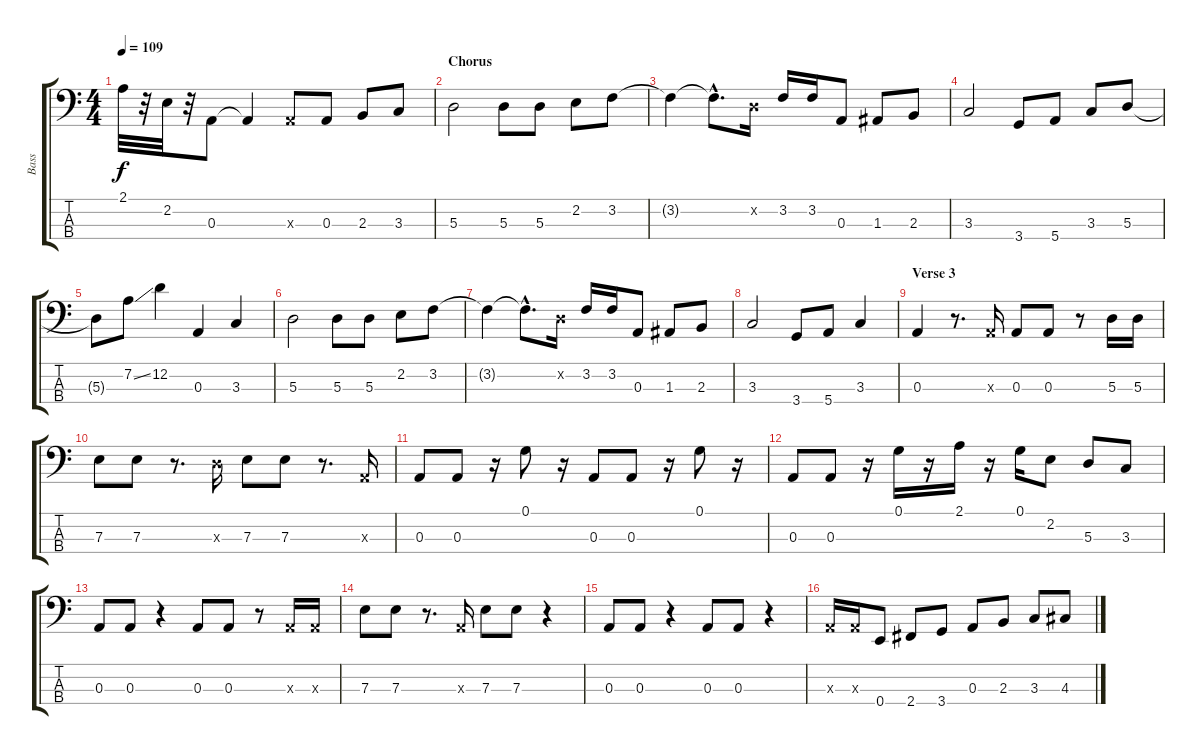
\track ("Bass" "Bass") {instrument electricbassfinger}
\staff {score tabs}
\tuning (G2 D2 A1 E1) {hide}
\ts (4 4)
\tempo 109
\clef f4
\ks c
2.1.32{dy f} r.32 2.2.32 r.32 0.3.8 0.3{t}.4 0.3{x}.8 0.3.8 2.3.8 3.3.8 |
\section ("" "Chorus")
5.3.2 5.3.8 5.3.8 2.2.8 3.2.8 |
3.2{t}.4 3.2{hac t}.8{d} 0.2{x}.16 3.2.16 3.2.16 0.3.8 1.3.8 2.3.8 |
3.3.2 3.4.8 5.4.8 3.3.8 5.3.8 |
5.3{t}.8 7.2{ss}.8 12.2.4 0.3.4 3.3.4 |
5.3.2 5.3.8 5.3.8 2.2.8 3.2.8 |
3.2{t}.4 3.2{hac t}.8{d} 0.2{x}.16 3.2.16 3.2.16 0.3.8 1.3.8 2.3.8 |
3.3.2 3.4.8 5.4.8 3.3.4 |
\section ("" "Verse 3")
0.3.4 r.8{d} 0.3{x}.16 0.3.8 0.3.8 r.8 5.3.16 5.3.16 |
7.3.8 7.3.8 r.8{d} 5.3{x}.16 7.3.8 7.3.8 r.8{d} 0.3{x}.16 |
0.3.8 0.3.8 r.16 0.1.8 r.16 0.3.8 0.3.8 r.16 0.1.8 r.16 |
0.3.8 0.3.8 r.16 0.1.16 r.16 2.1.16 r.16 0.1.16 2.2.8 5.3.8 3.3.8 |
0.3.8 0.3.8 r.4 0.3.8 0.3.8 r.8 0.3{x}.16 0.3{x}.16 |
7.3.8 7.3.8 r.8{d} 0.3{x}.16 7.3.8 7.3.8 r.4 |
0.3.8 0.3.8 r.4 0.3.8 0.3.8 r.4 |
0.3{x}.16 0.3{x}.16 0.4.8 2.4.8 3.4.8 0.3.8 2.3.8 3.3.8 4.3.8
